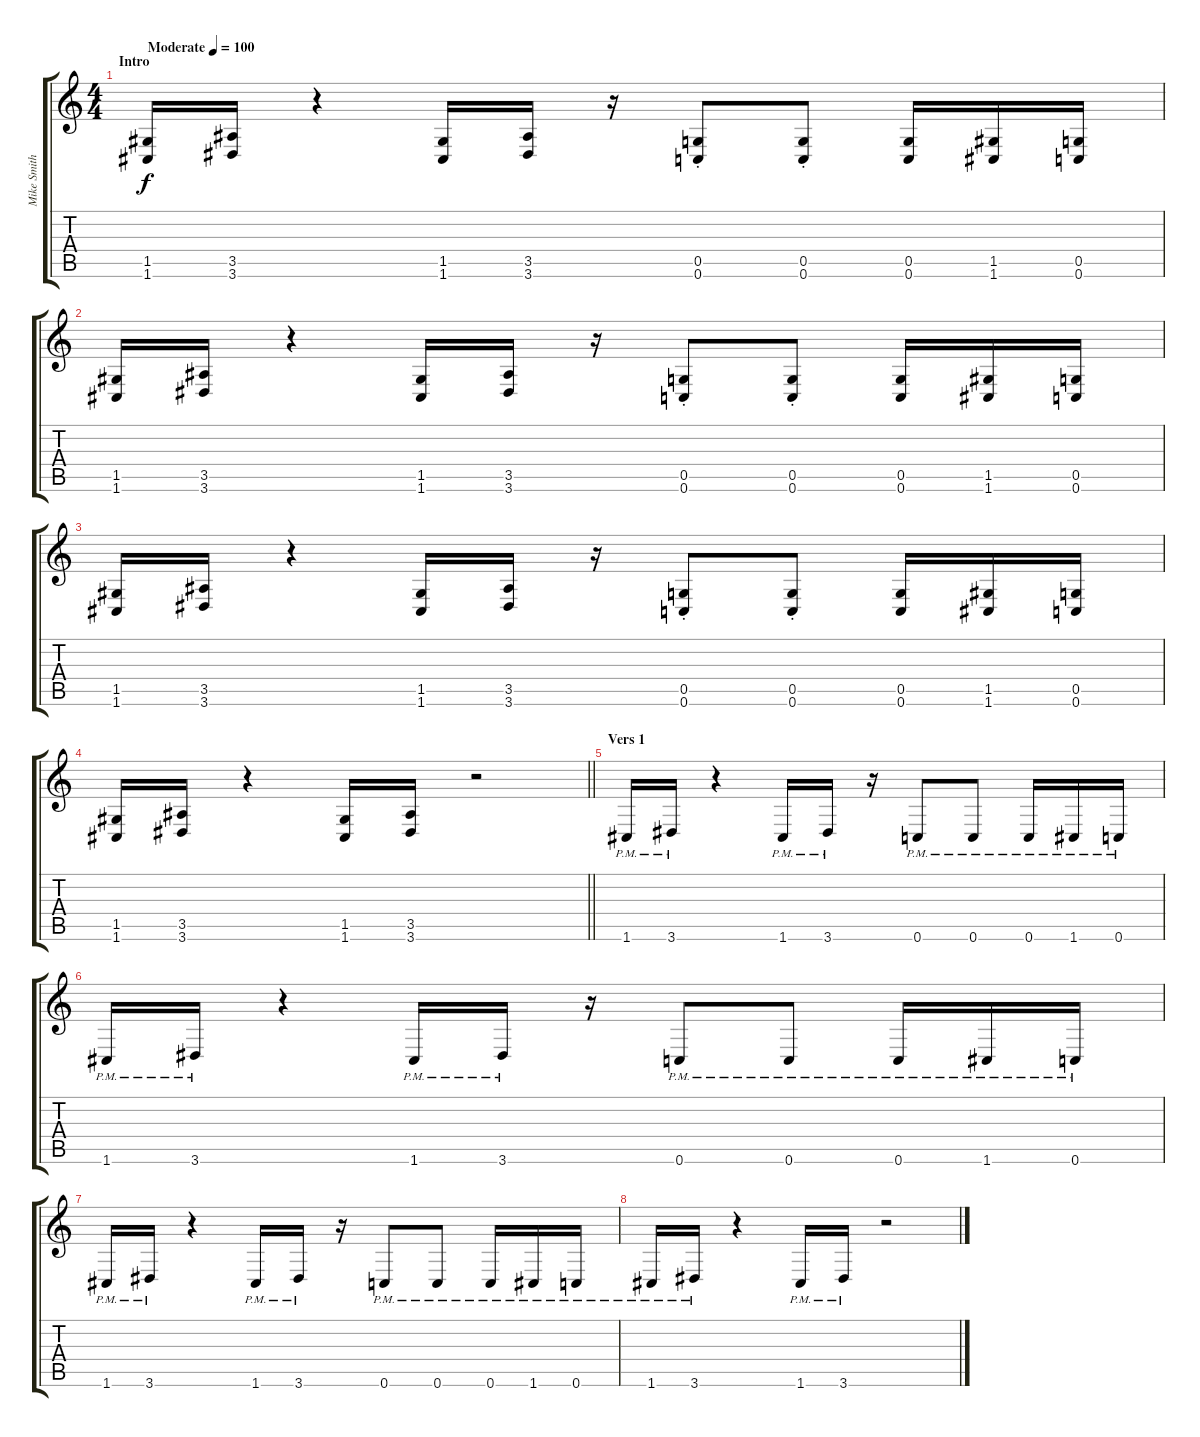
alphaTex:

\track ("Mike Smith" "Mike Smith") {instrument distortionguitar}
\staff {score tabs}
\tuning (D4 A3 F3 C3 G2 C2) {hide}
\ts (4 4)
\section ("" "Intro")
\tempo (100 "Moderate")
\clef g2
\ks c
(1.5 1.6).16{dy f instrument distortionguitar} (3.5 3.6).16 r.4 (1.5 1.6).16 (3.5 3.6).16 r.16 (0.5{st} 0.6{st}).8 (0.5{st} 0.6{st}).8 (0.5 0.6).16 (1.5 1.6).16 (0.5 0.6).16 |
(1.5 1.6).16 (3.5 3.6).16 r.4 (1.5 1.6).16 (3.5 3.6).16 r.16 (0.5{st} 0.6{st}).8 (0.5{st} 0.6{st}).8 (0.5 0.6).16 (1.5 1.6).16 (0.5 0.6).16 |
(1.5 1.6).16 (3.5 3.6).16 r.4 (1.5 1.6).16 (3.5 3.6).16 r.16 (0.5{st} 0.6{st}).8 (0.5{st} 0.6{st}).8 (0.5 0.6).16 (1.5 1.6).16 (0.5 0.6).16 |
\barLineRight lightlight
(1.5 1.6).16 (3.5 3.6).16 r.4 (1.5 1.6).16 (3.5 3.6).16 r.2 |
\section ("" "Vers 1")
1.6{pm}.16 3.6{pm}.16 r.4 1.6{pm}.16 3.6{pm}.16 r.16 0.6{pm}.8 0.6{pm}.8 0.6{pm}.16 1.6{pm}.16 0.6{pm}.16 |
1.6{pm}.16 3.6{pm}.16 r.4 1.6{pm}.16 3.6{pm}.16 r.16 0.6{pm}.8 0.6{pm}.8 0.6{pm}.16 1.6{pm}.16 0.6{pm}.16 |
1.6{pm}.16 3.6{pm}.16 r.4 1.6{pm}.16 3.6{pm}.16 r.16 0.6{pm}.8 0.6{pm}.8 0.6{pm}.16 1.6{pm}.16 0.6{pm}.16 |
1.6{pm}.16 3.6{pm}.16 r.4 1.6{pm}.16 3.6{pm}.16 r.2
